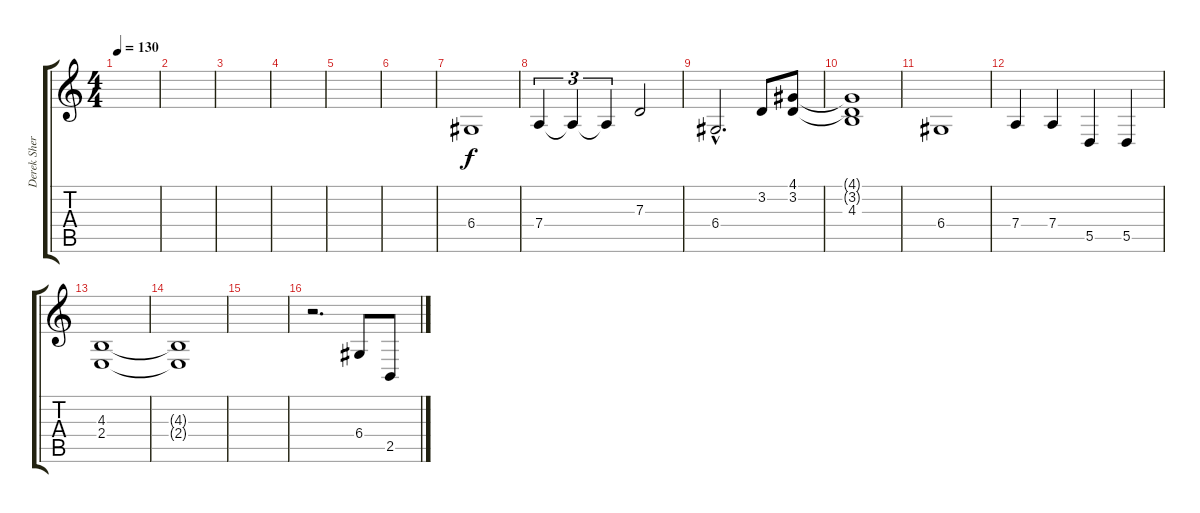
\track ("Derek Sherinian" "Derek Sher") {instrument lead2sawtooth}
\staff {score tabs}
\tuning (E4 B3 G3 D3 A2 E2) {hide}
\ts (4 4)
\tempo 130
\clef g2
\ks c
|
|
|
|
|
|
6.4.1 |
7.4.4{tu (3 2)} 7.4{t}.4{tu (3 2)} 7.4{t}.4{tu (3 2)} 7.3.2 |
6.4{hac}.2{d} 3.2.8 (4.1 3.2).8 |
(4.1{t} 3.2{t} 4.3).1 |
6.4.1 |
7.4.4 7.4.4 5.5.4 5.5.4 |
(4.3 2.4).1 |
(4.3{t} 2.4{t}).1 |
|
r.2{d} 6.4.8 2.5.8
